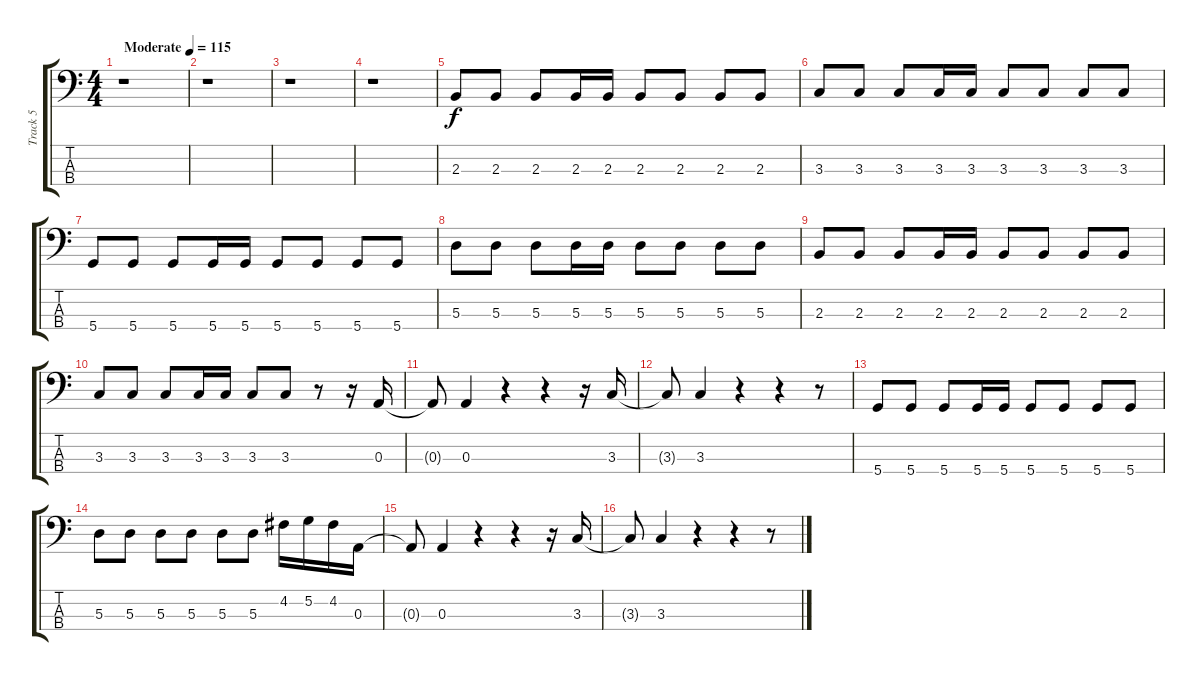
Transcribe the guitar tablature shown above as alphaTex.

\track ("Track 5" "Track 5") {instrument electricbasspick}
\staff {score tabs}
\tuning (G2 D2 A1 D1) {hide}
\ts (4 4)
\tempo (115 "Moderate")
\clef f4
\ks c
r.1{dy f instrument electricbasspick} |
r.1 |
r.1 |
r.1 |
2.3.8 2.3.8 2.3.8 2.3.16 2.3.16 2.3.8 2.3.8 2.3.8 2.3.8 |
3.3.8 3.3.8 3.3.8 3.3.16 3.3.16 3.3.8 3.3.8 3.3.8 3.3.8 |
5.4.8 5.4.8 5.4.8 5.4.16 5.4.16 5.4.8 5.4.8 5.4.8 5.4.8 |
5.3.8 5.3.8 5.3.8 5.3.16 5.3.16 5.3.8 5.3.8 5.3.8 5.3.8 |
2.3.8 2.3.8 2.3.8 2.3.16 2.3.16 2.3.8 2.3.8 2.3.8 2.3.8 |
3.3.8 3.3.8 3.3.8 3.3.16 3.3.16 3.3.8 3.3.8 r.8 r.16 0.3.16 |
0.3{t}.8 0.3.4 r.4 r.4 r.16 3.3.16 |
3.3{t}.8 3.3.4 r.4 r.4 r.8 |
5.4.8 5.4.8 5.4.8 5.4.16 5.4.16 5.4.8 5.4.8 5.4.8 5.4.8 |
5.3.8 5.3.8 5.3.8 5.3.8 5.3.8 5.3.8 4.2.16 5.2.16 4.2.16 0.3.16 |
0.3{t}.8 0.3.4 r.4 r.4 r.16 3.3.16 |
3.3{t}.8 3.3.4 r.4 r.4 r.8
